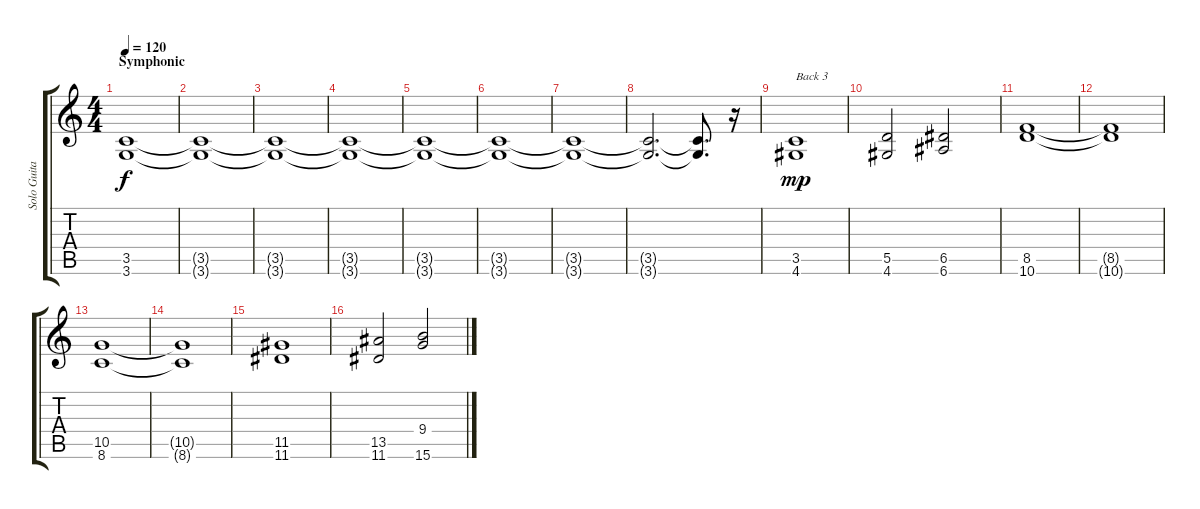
\track ("Solo Guitar" "Solo Guita") {instrument overdrivenguitar}
\staff {score tabs}
\tuning (E4 B3 G3 D3 A2 E2) {hide}
\ts (4 4)
\section ("" "Symphonic")
\tempo 120
\clef g2
\ks c
(3.5 3.6).1{dy f} |
(3.5{t} 3.6{t}).1 |
(3.5{t} 3.6{t}).1 |
(3.5{t} 3.6{t}).1 |
(3.5{t} 3.6{t}).1 |
(3.5{t} 3.6{t}).1 |
(3.5{t} 3.6{t}).1 |
(3.5{t} 3.6{t}).2{d} (3.5{t} 3.6{t}).8{d} r.16{volume 0} |
(3.5 4.6).1{txt "Back 3" dy mp volume 11} |
(5.5 4.6).2 (6.5 6.6).2 |
(8.5 10.6).1 |
(8.5{t} 10.6{t}).1 |
(10.5 8.6).1 |
(10.5{t} 8.6{t}).1 |
(11.5 11.6).1 |
(13.5 11.6).2 (9.4 15.6).2
